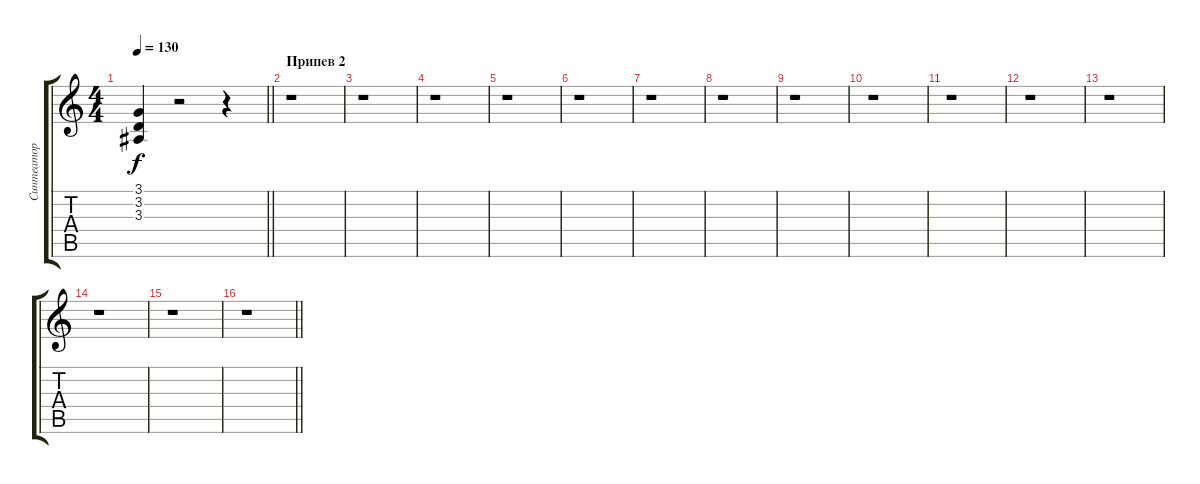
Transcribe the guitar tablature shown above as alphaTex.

\track ("Синтеатор" "Синтеатор") {instrument fx5brightness}
\staff {score tabs}
\tuning (E4 B3 G3 D3 A2 E2) {hide}
\ts (4 4)
\tempo 130
\clef g2
\barLineRight lightlight
\ks c
(3.1 3.2 3.3).4{dy f} r.2 r.4 |
\section ("" "Припев 2")
r.1 |
r.1 |
r.1 |
r.1 |
r.1 |
r.1 |
r.1 |
r.1 |
r.1 |
r.1 |
r.1 |
r.1 |
r.1 |
r.1 |
\barLineRight lightlight
r.1
